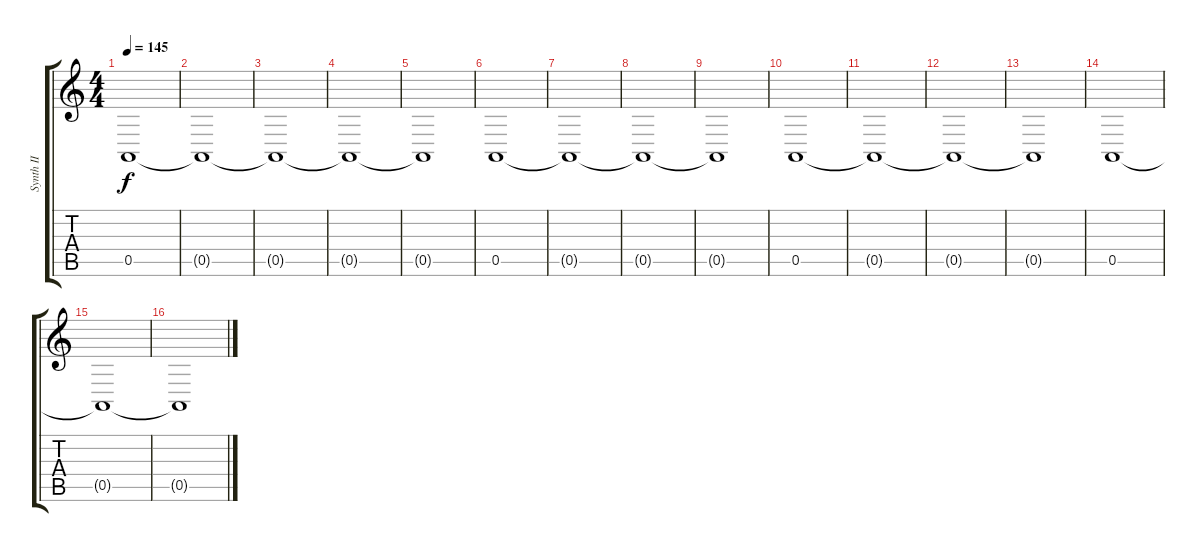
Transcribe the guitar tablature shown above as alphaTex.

\track ("Synth II" "Synth II") {instrument pad2warm}
\staff {score tabs}
\tuning (E4 B3 G3 D3 A2 D2) {hide}
\ts (4 4)
\tempo 145
\clef g2
\ks c
0.5{t}.1{dy f} |
0.5{t}.1 |
0.5{t}.1 |
0.5{t}.1 |
0.5{t}.1 |
0.5.1 |
0.5{t}.1 |
0.5{t}.1 |
0.5{t}.1 |
0.5.1 |
0.5{t}.1 |
0.5{t}.1 |
0.5{t}.1 |
0.5.1 |
0.5{t}.1 |
0.5{t}.1
